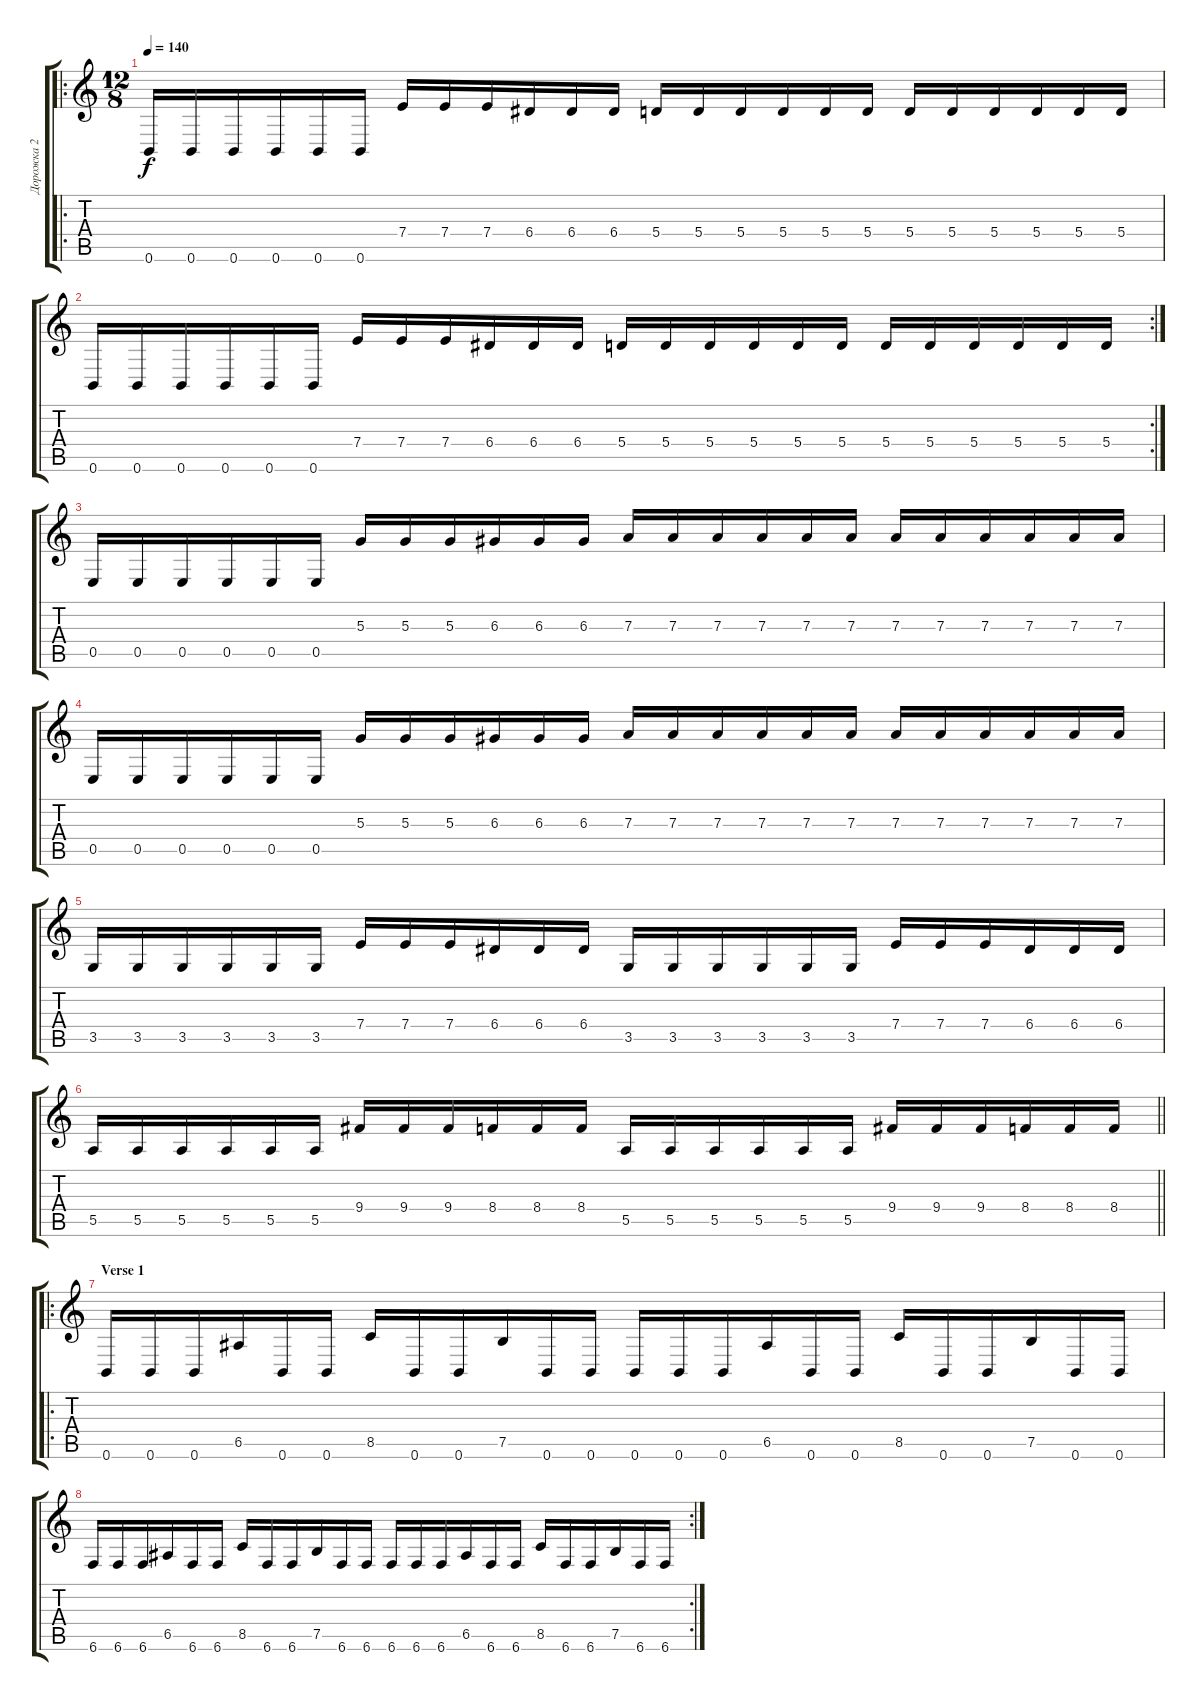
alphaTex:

\track ("Дорожка 2" "Дорожка 2") {instrument distortionguitar}
\staff {score tabs}
\tuning (B3 Gb3 D3 A2 E2 B1) {hide}
\ro
\ts (12 8)
\tempo 140
\clef g2
\ks c
0.6.16{dy f} 0.6.16 0.6.16 0.6.16 0.6.16 0.6.16 7.4.16 7.4.16 7.4.16 6.4.16 6.4.16 6.4.16 5.4.16 5.4.16 5.4.16 5.4.16 5.4.16 5.4.16 5.4.16 5.4.16 5.4.16 5.4.16 5.4.16 5.4.16 |
\rc 2
0.6.16 0.6.16 0.6.16 0.6.16 0.6.16 0.6.16 7.4.16 7.4.16 7.4.16 6.4.16 6.4.16 6.4.16 5.4.16 5.4.16 5.4.16 5.4.16 5.4.16 5.4.16 5.4.16 5.4.16 5.4.16 5.4.16 5.4.16 5.4.16 |
0.5.16 0.5.16 0.5.16 0.5.16 0.5.16 0.5.16 5.3.16 5.3.16 5.3.16 6.3.16 6.3.16 6.3.16 7.3.16 7.3.16 7.3.16 7.3.16 7.3.16 7.3.16 7.3.16 7.3.16 7.3.16 7.3.16 7.3.16 7.3.16 |
0.5.16 0.5.16 0.5.16 0.5.16 0.5.16 0.5.16 5.3.16 5.3.16 5.3.16 6.3.16 6.3.16 6.3.16 7.3.16 7.3.16 7.3.16 7.3.16 7.3.16 7.3.16 7.3.16 7.3.16 7.3.16 7.3.16 7.3.16 7.3.16 |
3.5.16 3.5.16 3.5.16 3.5.16 3.5.16 3.5.16 7.4.16 7.4.16 7.4.16 6.4.16 6.4.16 6.4.16 3.5.16 3.5.16 3.5.16 3.5.16 3.5.16 3.5.16 7.4.16 7.4.16 7.4.16 6.4.16 6.4.16 6.4.16 |
\barLineRight lightlight
5.5.16 5.5.16 5.5.16 5.5.16 5.5.16 5.5.16 9.4.16 9.4.16 9.4.16 8.4.16 8.4.16 8.4.16 5.5.16 5.5.16 5.5.16 5.5.16 5.5.16 5.5.16 9.4.16 9.4.16 9.4.16 8.4.16 8.4.16 8.4.16 |
\ro
\section ("" "Verse 1")
0.6.16 0.6.16 0.6.16 6.5.16 0.6.16 0.6.16 8.5.16 0.6.16 0.6.16 7.5.16 0.6.16 0.6.16 0.6.16 0.6.16 0.6.16 6.5.16 0.6.16 0.6.16 8.5.16 0.6.16 0.6.16 7.5.16 0.6.16 0.6.16 |
\rc 2
6.6.16 6.6.16 6.6.16 6.5.16 6.6.16 6.6.16 8.5.16 6.6.16 6.6.16 7.5.16 6.6.16 6.6.16 6.6.16 6.6.16 6.6.16 6.5.16 6.6.16 6.6.16 8.5.16 6.6.16 6.6.16 7.5.16 6.6.16 6.6.16
